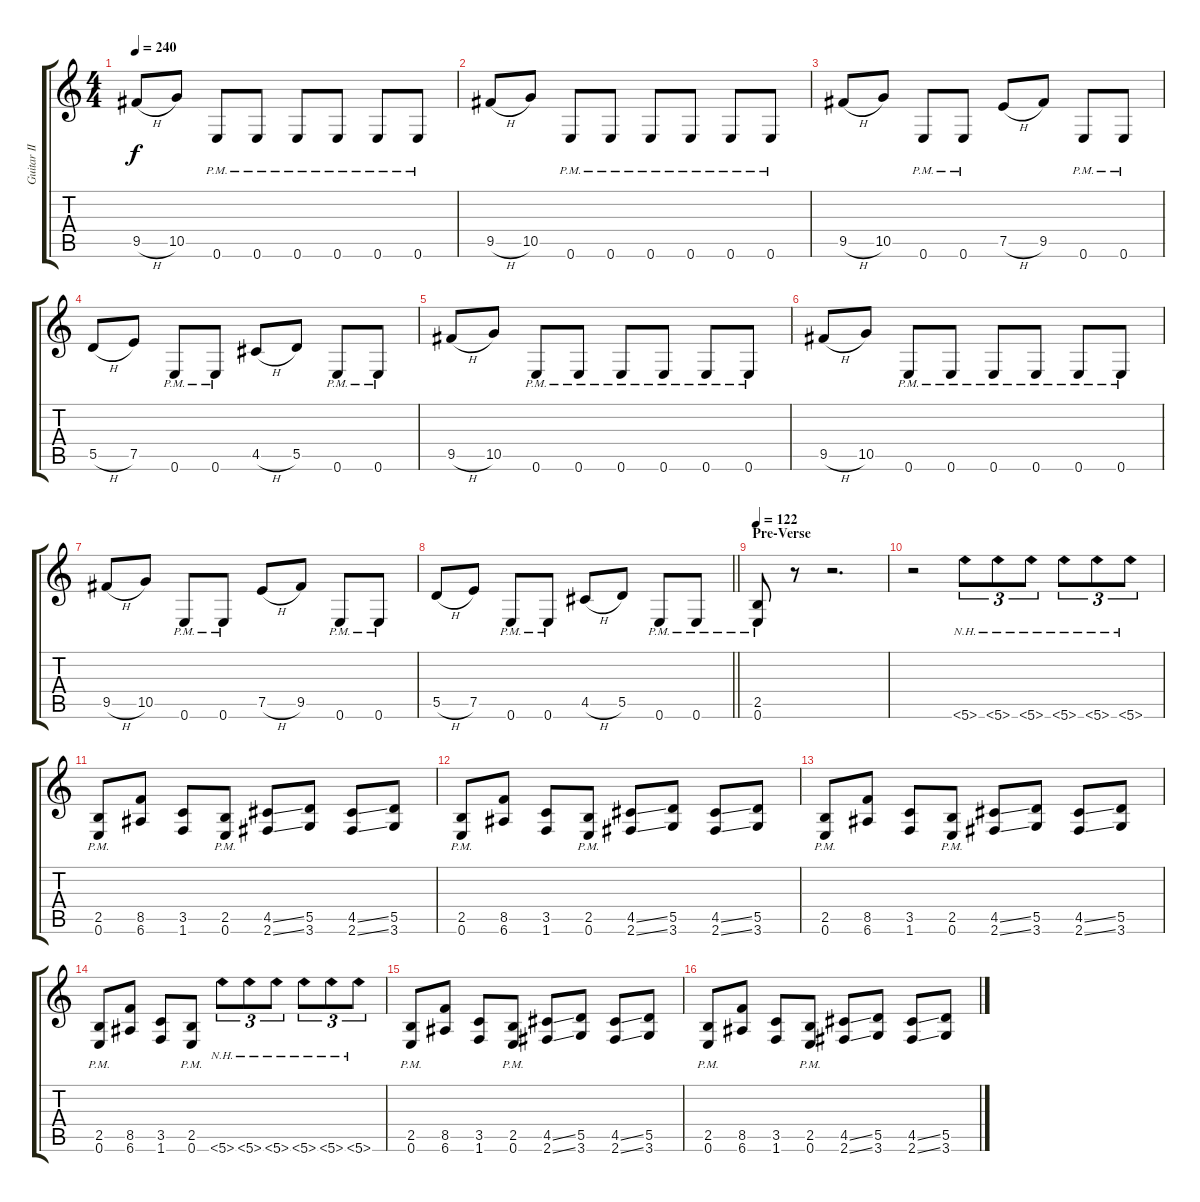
\track ("Guitar II" "Guitar II") {instrument overdrivenguitar}
\staff {score tabs}
\tuning (E4 B3 G3 D3 A2 E2) {hide}
\ts (4 4)
\tempo 240
\clef g2
\ks c
9.5{h}.8{dy f} 10.5.8 0.6{pm}.8 0.6{pm}.8 0.6{pm}.8 0.6{pm}.8 0.6{pm}.8 0.6{pm}.8 |
9.5{h}.8 10.5.8 0.6{pm}.8 0.6{pm}.8 0.6{pm}.8 0.6{pm}.8 0.6{pm}.8 0.6{pm}.8 |
9.5{h}.8 10.5.8 0.6{pm}.8 0.6{pm}.8 7.5{h}.8 9.5.8 0.6{pm}.8 0.6{pm}.8 |
5.5{h}.8 7.5.8 0.6{pm}.8 0.6{pm}.8 4.5{h}.8 5.5.8 0.6{pm}.8 0.6{pm}.8 |
9.5{h}.8 10.5.8 0.6{pm}.8 0.6{pm}.8 0.6{pm}.8 0.6{pm}.8 0.6{pm}.8 0.6{pm}.8 |
9.5{h}.8 10.5.8 0.6{pm}.8 0.6{pm}.8 0.6{pm}.8 0.6{pm}.8 0.6{pm}.8 0.6{pm}.8 |
9.5{h}.8 10.5.8 0.6{pm}.8 0.6{pm}.8 7.5{h}.8 9.5.8 0.6{pm}.8 0.6{pm}.8 |
\barLineRight lightlight
5.5{h}.8 7.5.8 0.6{pm}.8 0.6{pm}.8 4.5{h}.8 5.5.8 0.6{pm}.8 0.6{pm}.8 |
\section ("" "Pre-Verse")
\tempo 122
(2.5{pm} 0.6{pm}).8 r.8 r.2{d} |
r.2 5.6{nh}.8{tu (3 2)} 5.6{nh}.8{tu (3 2)} 5.6{nh}.8{tu (3 2)} 5.6{nh}.8{tu (3 2)} 5.6{nh}.8{tu (3 2)} 5.6{nh}.8{tu (3 2)} |
(2.5{pm} 0.6{pm}).8 (8.5 6.6).8 (3.5 1.6).8 (2.5{pm} 0.6{pm}).8 (4.5{ss} 2.6{ss}).8 (5.5 3.6).8 (4.5{ss} 2.6{ss}).8 (5.5 3.6).8 |
(2.5{pm} 0.6{pm}).8 (8.5 6.6).8 (3.5 1.6).8 (2.5{pm} 0.6{pm}).8 (4.5{ss} 2.6{ss}).8 (5.5 3.6).8 (4.5{ss} 2.6{ss}).8 (5.5 3.6).8 |
(2.5{pm} 0.6{pm}).8 (8.5 6.6).8 (3.5 1.6).8 (2.5{pm} 0.6{pm}).8 (4.5{ss} 2.6{ss}).8 (5.5 3.6).8 (4.5{ss} 2.6{ss}).8 (5.5 3.6).8 |
(2.5{pm} 0.6{pm}).8 (8.5 6.6).8 (3.5 1.6).8 (2.5{pm} 0.6{pm}).8 5.6{nh}.8{tu (3 2)} 5.6{nh}.8{tu (3 2)} 5.6{nh}.8{tu (3 2)} 5.6{nh}.8{tu (3 2)} 5.6{nh}.8{tu (3 2)} 5.6{nh}.8{tu (3 2)} |
(2.5{pm} 0.6{pm}).8 (8.5 6.6).8 (3.5 1.6).8 (2.5{pm} 0.6{pm}).8 (4.5{ss} 2.6{ss}).8 (5.5 3.6).8 (4.5{ss} 2.6{ss}).8 (5.5 3.6).8 |
(2.5{pm} 0.6{pm}).8 (8.5 6.6).8 (3.5 1.6).8 (2.5{pm} 0.6{pm}).8 (4.5{ss} 2.6{ss}).8 (5.5 3.6).8 (4.5{ss} 2.6{ss}).8 (5.5 3.6).8
